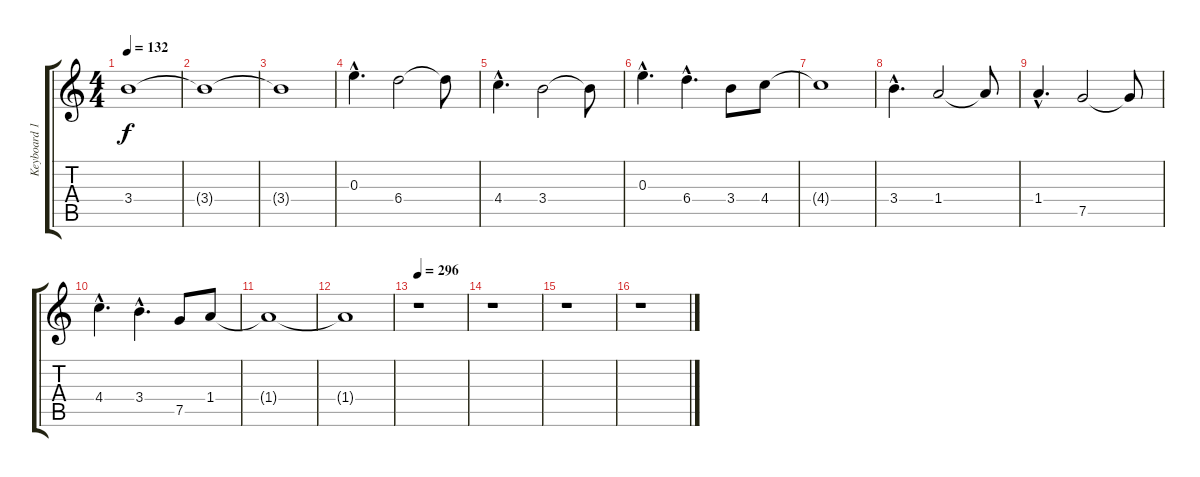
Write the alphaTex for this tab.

\track ("Keyboard 1 Andre Matos" "Keyboard 1") {instrument stringensemble1}
\staff {score tabs}
\tuning (A6 C6 E5 Ab4 C4 E3) {hide}
\ts (4 4)
\tempo 132
\clef g2
\ks c
3.4{t}.1{dy f} |
3.4{t}.1 |
3.4{t}.1 |
0.3{hac}.4{d} 6.4.2 6.4{t}.8 |
4.4{hac}.4{d} 3.4.2 3.4{t}.8 |
0.3{hac}.4{d} 6.4{hac}.4{d} 3.4.8 4.4.8 |
4.4{t}.1 |
3.4{hac}.4{d} 1.4.2 1.4{t}.8 |
1.4{hac}.4{d} 7.5.2 7.5{t}.8 |
4.4{hac}.4{d} 3.4{hac}.4{d} 7.5.8 1.4.8 |
1.4{t}.1 |
1.4{t}.1 |
\tempo 296
r.1 |
r.1 |
r.1 |
r.1
